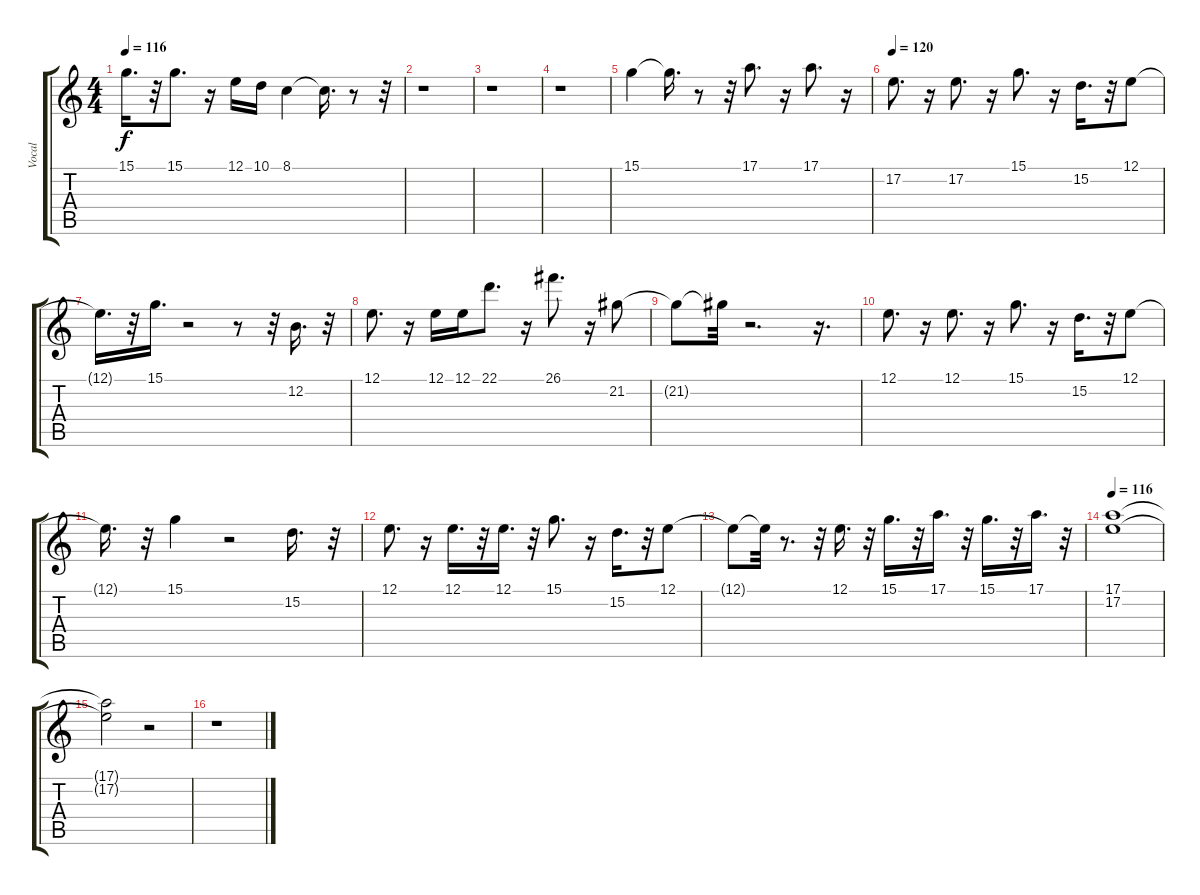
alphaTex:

\track ("Vocal" "Vocal") {instrument fx4atmosphere}
\staff {score tabs}
\tuning (E4 B3 G3 D3 A2 E2) {hide}
\ts (4 4)
\tempo 116
\clef g2
\ks c
15.1.16{d dy f} r.32 15.1.8{d} r.16 12.1.16 10.1.16 8.1.4 8.1{t}.16{d} r.8 r.32 |
r.1 |
r.1 |
r.1 |
15.1.4 15.1{t}.16{d} r.8 r.32 17.1.8{d} r.16 17.1.8{d} r.16 |
\tempo 120
17.2.8{d} r.16 17.2.8{d} r.16 15.1.8{d} r.16 15.2.16{d} r.32 12.1.8 |
12.1{t}.16{d} r.32 15.1.16{d} r.2 r.8 r.32 12.2.16{d} r.32 |
12.1.8{d} r.16 12.1.16 12.1.16 22.1.8{d} r.16 26.1.8{d} r.16 21.2.8 |
21.2{t}.8 21.2{t}.32 r.2{d} r.16{d} |
12.1.8{d} r.16 12.1.8{d} r.16 15.1.8{d} r.16 15.2.16{d} r.32 12.1.8 |
12.1{t}.16{d} r.32 15.1.4 r.2 15.2.16{d} r.32 |
12.1.8{d} r.16 12.1.16{d} r.32 12.1.16{d} r.32 15.1.8{d} r.16 15.2.16{d} r.32 12.1.8 |
12.1{t}.8 12.1{t}.32 r.8{d} r.32 12.1.16{d} r.32 15.1.16{d} r.32 17.1.16{d} r.32 15.1.16{d} r.32 17.1.16{d} r.32 |
\tempo 116
(17.1 17.2).1 |
(17.1{t} 17.2{t}).2 r.2 |
r.1
